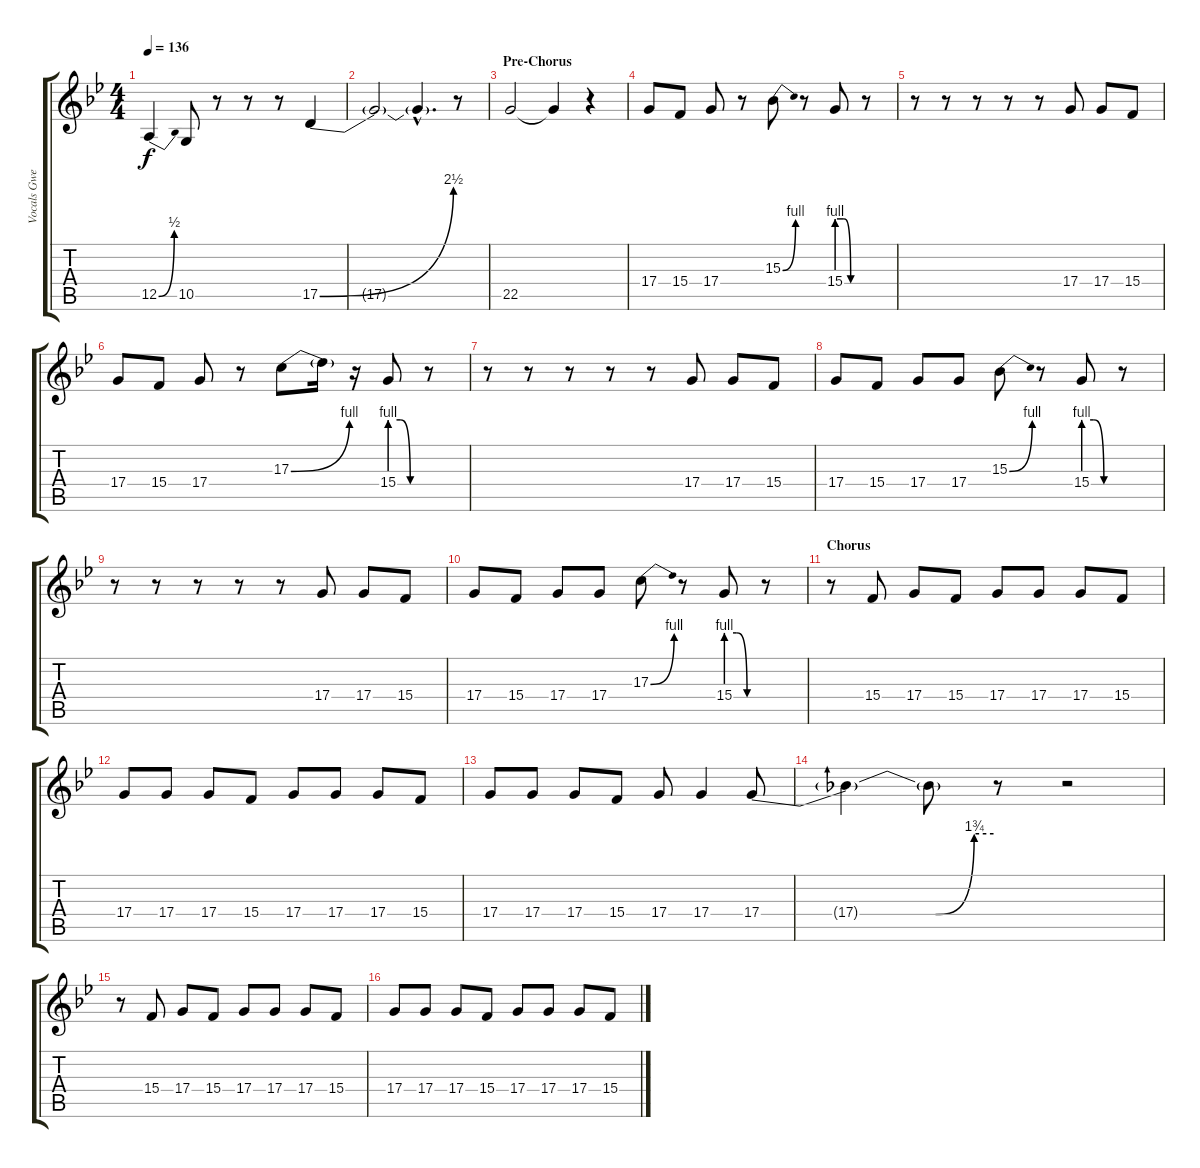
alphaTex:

\track ("Vocals Gwen Stefani " "Vocals Gwe") {instrument lead6voice}
\staff {score tabs}
\tuning (E4 B3 G3 D3 A2 E2) {hide}
\ts (4 4)
\tempo 136
\clef g2
\ks gminor
12.5{be (bend 0 0 60 2)}.4{dy f} 10.5.8 r.8 r.8 r.8 17.5{be (bend 0 0 60 10)}.4 |
17.5{t}.2 17.5{hac t}.4{d} r.8 |
\section ("" "Pre-Chorus")
22.5.2 22.5{t}.4 r.4 |
17.4.8 15.4.8 17.4.8 r.8 15.3{be (bend 0 0 60 4)}.8 r.8 15.4{be (custom 0 4 20 4 40 0 60 0)}.8 r.8 |
r.8 r.8 r.8 r.8 r.8 17.4.8 17.4.8 15.4.8 |
17.4.8 15.4.8 17.4.8 r.8 17.3{be (bend 0 0 60 4)}.8 17.3{t}.16 r.16 15.4{be (custom 0 4 20 4 40 0 60 0)}.8 r.8 |
r.8 r.8 r.8 r.8 r.8 17.4.8 17.4.8 15.4.8 |
17.4.8 15.4.8 17.4.8 17.4.8 15.3{be (bend 0 0 60 4)}.8 r.8 15.4{be (custom 0 4 20 4 40 0 60 0)}.8 r.8 |
r.8 r.8 r.8 r.8 r.8 17.4.8 17.4.8 15.4.8 |
17.4.8 15.4.8 17.4.8 17.4.8 17.3{be (bend 0 0 60 4)}.8 r.8 15.4{be (custom 0 4 20 4 40 0 60 0)}.8 r.8 |
\section ("" "Chorus")
r.8 15.4.8 17.4.8 15.4.8 17.4.8 17.4.8 17.4.8 15.4.8 |
17.4.8 17.4.8 17.4.8 15.4.8 17.4.8 17.4.8 17.4.8 15.4.8 |
17.4.8 17.4.8 17.4.8 15.4.8 17.4.8 17.4.4 17.4{be (custom 0 0 45 0 55 7 60 7)}.8 |
17.4{t}.4 17.4{t}.8 r.8 r.2 |
r.8 15.4.8 17.4.8 15.4.8 17.4.8 17.4.8 17.4.8 15.4.8 |
17.4.8 17.4.8 17.4.8 15.4.8 17.4.8 17.4.8 17.4.8 15.4.8
